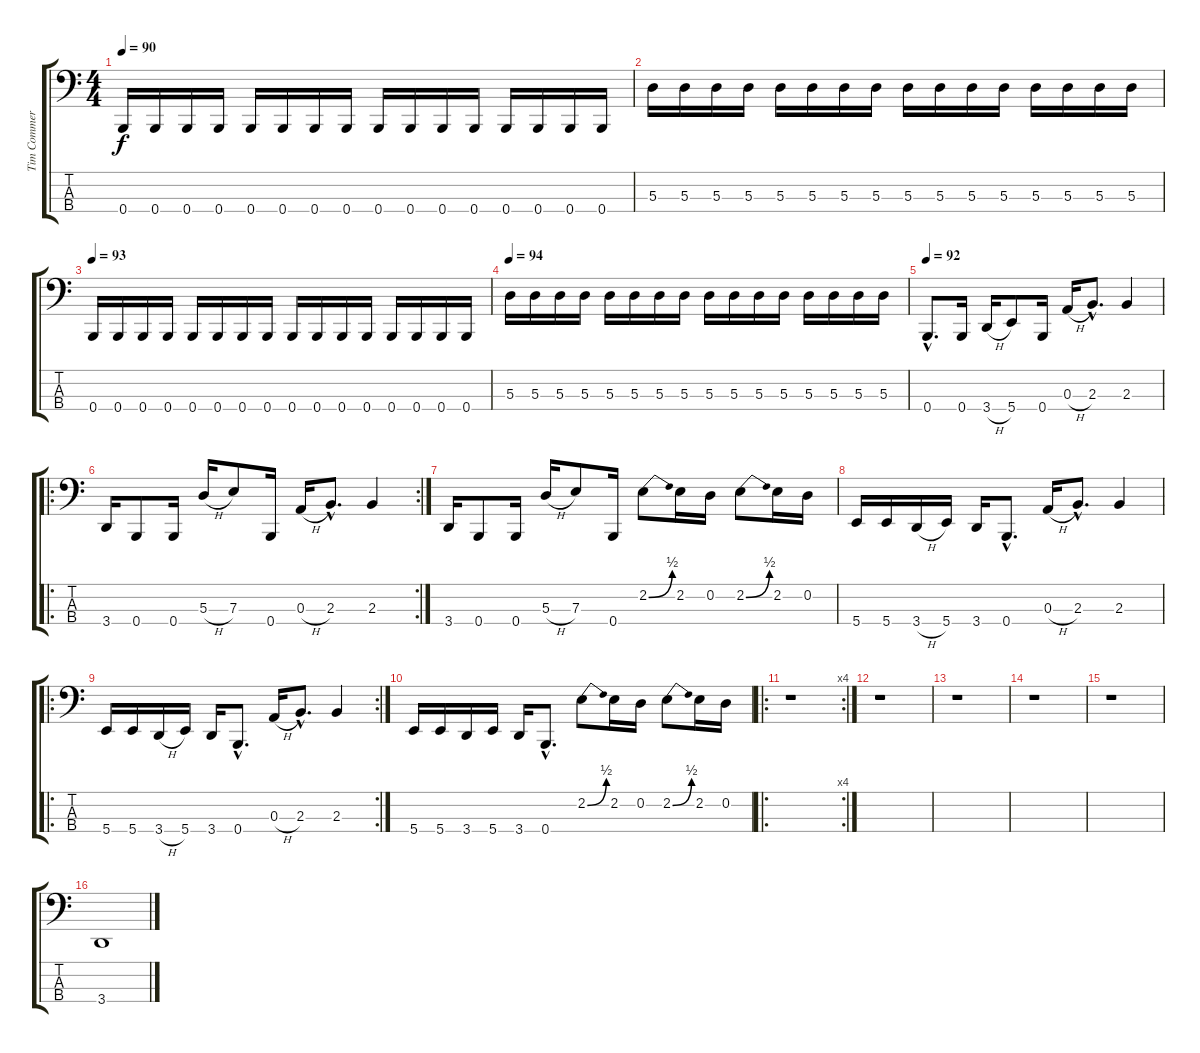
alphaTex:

\track ("Tim Commerford (Bass)" "Tim Commer") {instrument electricbasspick}
\staff {score tabs}
\tuning (G2 D2 A1 B0) {hide}
\ts (4 4)
\tempo 90
\clef f4
\ks c
0.4.16{dy f volume 10} 0.4.16 0.4.16 0.4.16 0.4.16 0.4.16 0.4.16 0.4.16 0.4.16 0.4.16 0.4.16 0.4.16 0.4.16 0.4.16 0.4.16 0.4.16 |
5.3.16 5.3.16 5.3.16 5.3.16 5.3.16 5.3.16 5.3.16 5.3.16 5.3.16 5.3.16 5.3.16 5.3.16 5.3.16 5.3.16 5.3.16 5.3.16 |
\tempo 93
0.4.16{volume 12} 0.4.16 0.4.16 0.4.16 0.4.16 0.4.16 0.4.16 0.4.16 0.4.16 0.4.16 0.4.16 0.4.16 0.4.16 0.4.16 0.4.16 0.4.16 |
\tempo 94
5.3.16{volume 16} 5.3.16 5.3.16 5.3.16 5.3.16 5.3.16 5.3.16 5.3.16 5.3.16 5.3.16 5.3.16 5.3.16 5.3.16 5.3.16 5.3.16 5.3.16 |
\tempo 92
0.4{hac}.8{d} 0.4.16 3.4{h}.16 5.4.8 0.4.16 0.3{h}.16 2.3{hac}.8{d} 2.3.4 |
\ro
\rc 2
3.4.16 0.4.8 0.4.16 5.3{h}.16 7.3.8 0.4.16 0.3{h}.16 2.3{hac}.8{d} 2.3.4 |
3.4.16 0.4.8 0.4.16 5.3{h}.16 7.3.8 0.4.16 2.2{be (bend 0 0 60 2)}.8 2.2.16 0.2.16 2.2{be (bend 0 0 60 2)}.8 2.2.16 0.2.16 |
5.4.16 5.4.16 3.4{h}.16 5.4.16 3.4.16 0.4{hac}.8{d} 0.3{h}.16 2.3{hac}.8{d} 2.3.4 |
\ro
\rc 2
5.4.16 5.4.16 3.4{h}.16 5.4.16 3.4.16 0.4{hac}.8{d} 0.3{h}.16 2.3{hac}.8{d} 2.3.4 |
5.4.16 5.4.16 3.4.16 5.4.16 3.4.16 0.4{hac}.8{d} 2.2{be (bend 0 0 60 2)}.8 2.2.16 0.2.16 2.2{be (bend 0 0 60 2)}.8 2.2.16 0.2.16 |
\ro
\rc 4
r.1 |
r.1 |
r.1 |
r.1 |
r.1 |
3.4.1
